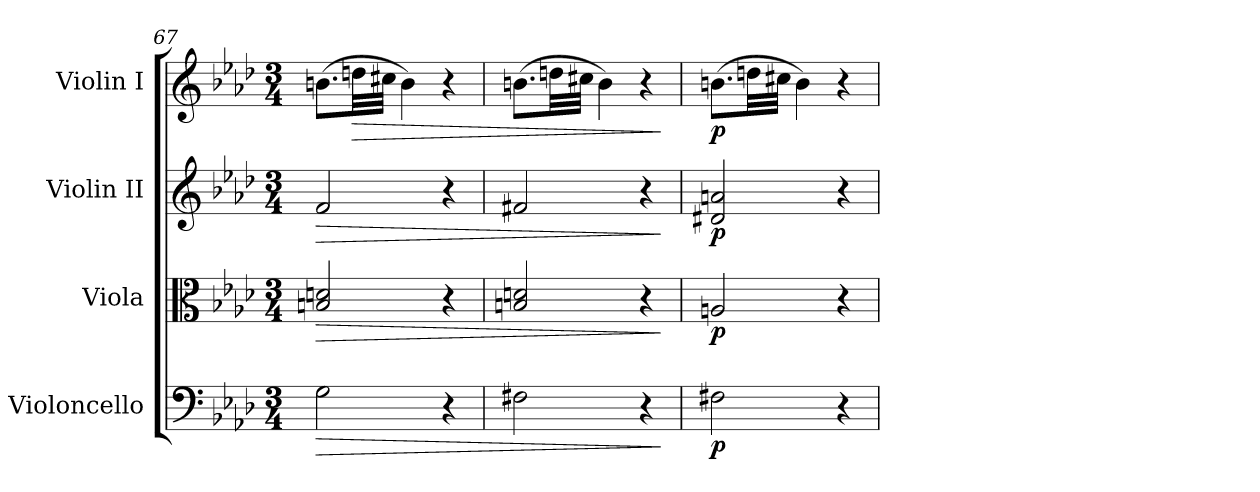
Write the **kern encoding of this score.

**kern	**dynam	**kern	**dynam	**kern	**dynam	**kern	**dynam
*part4	*part4	*part3	*part3	*part2	*part2	*part1	*part1
*staff4	*staff4	*staff3	*staff3	*staff2	*staff2	*staff1	*staff1
*I"Violoncello	*	*I"Viola	*	*I"Violin II	*	*I"Violin I	*
*I'Vc	*	*I'Vla	*	*I'Vln	*	*I'Vln	*
!!LO:LB:g=z
*clefF4	*	*clefC3	*	*clefG2	*	*clefG2	*
*k[b-e-a-d-]	*	*k[b-e-a-d-]	*	*k[b-e-a-d-]	*	*k[b-e-a-d-]	*
*M3/4	*	*M3/4	*	*M3/4	*	*M3/4	*
=67	=67	=67	=67	=67	=67	=67	=67
!	!LO:HP:b	!	!LO:HP:b	!	!LO:HP:b	!	!LO:DY:b
2G\	>	2Bn/ 2dn/	>	2f/	>	(8.bn\L	other-dynamics
!	!	!	!	!	!	!	!LO:HP:b
.	.	.	.	.	.	32ddn\LL	>
.	.	.	.	.	.	32cc#X\JJJ	.
.	.	.	.	.	.	4b\)	.
4r	.	4r	.	4r	.	4r	.
=68	=68	=68	=68	=68	=68	=68	=68
2F#X\	.	2Bn/ 2dn/	.	2f#X/	.	(8.bn\L	.
.	.	.	.	.	.	32ddn\LL	.
.	.	.	.	.	.	32cc#X\JJJ	.
.	.	.	.	.	.	4b\)	.
4r	.	4r	.	4r	.	4r	.
.	]	.	]	.	]	.	]
=69	=69	=69	=69	=69	=69	=69	=69
!	!LO:DY:b	!	!LO:DY:b	!	!LO:DY:b	!	!LO:DY:b
2F#X\	p	2An/	p	2d#X/ 2an/	p	(8.bn\L	p
.	.	.	.	.	.	32ddn\LL	.
.	.	.	.	.	.	32cc#X\JJJ	.
.	.	.	.	.	.	4b\)	.
4r	.	4r	.	4r	.	4r	.
=	=	=	=	=	=	=	=
*-	*-	*-	*-	*-	*-	*-	*-
